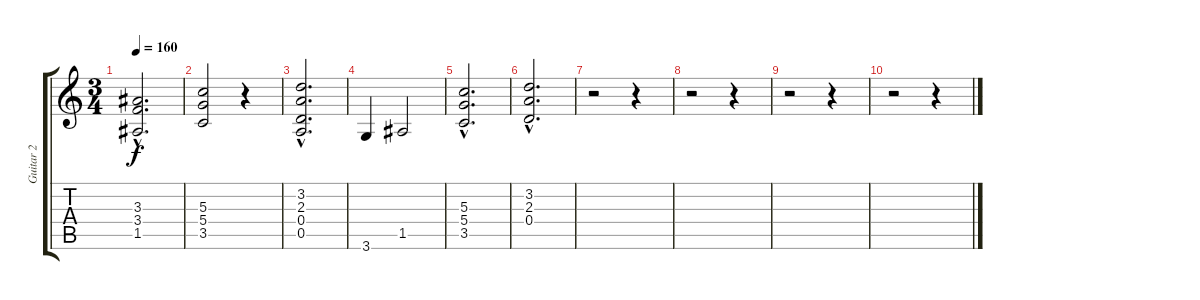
\track ("Guitar 2" "Guitar 2") {instrument distortionguitar}
\staff {score tabs}
\tuning (E4 B3 G3 D3 A2 E2) {hide}
\ts (3 4)
\tempo 160
\clef g2
\ks c
(3.3{hac} 3.4{hac} 1.5{hac}).2{d dy f} |
(5.3 5.4 3.5).2 r.4 |
(3.2{hac} 2.3{hac} 0.4{hac} 0.5{hac}).2{d} |
3.6.4 1.5.2 |
(5.3{hac} 5.4{hac} 3.5{hac}).2{d} |
(3.2{hac} 2.3{hac} 0.4{hac}).2{d} |
r.2 r.4 |
r.2 r.4 |
r.2 r.4 |
r.2 r.4
